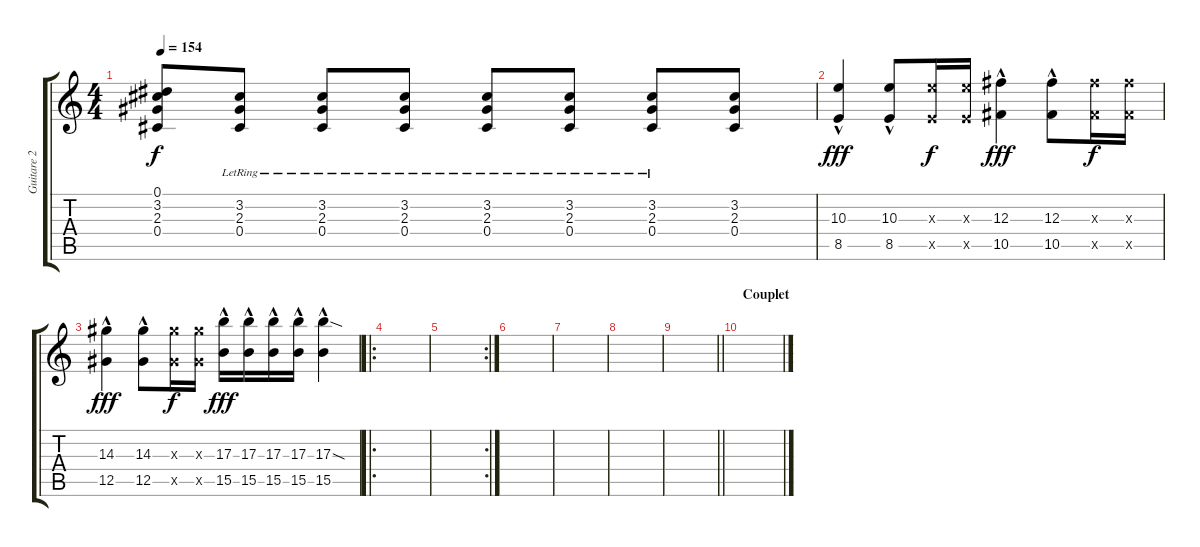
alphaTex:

\track ("Guitare 2" "Guitare 2") {instrument overdrivenguitar}
\staff {score tabs}
\tuning (Eb4 Bb3 Gb3 Db3 Ab2 Db2) {hide}
\ts (4 4)
\tempo 154
\clef g2
\ks c
(0.1{t} 3.2{t} 2.3{t} 0.4{t}).8{dy f} (3.2 2.3{lr} 0.4{lr}).8 (3.2{lr} 2.3{lr} 0.4{lr}).8 (3.2 2.3{lr} 0.4{lr}).8 (3.2{lr} 2.3{lr} 0.4{lr}).8 (3.2 2.3{lr} 0.4{lr}).8 (3.2{lr} 2.3{lr} 0.4{lr}).8 (3.2 2.3 0.4).8 |
(10.3{hac} 8.5).4{dy fff} (10.3{hac} 8.5).8 (10.3{x} 8.5{x}).16{dy f} (10.3{x} 8.5{x}).16 (12.3{hac} 10.5).4{dy fff} (12.3{hac} 10.5).8 (12.3{x} 10.5{x}).16{dy f} (12.3{x} 10.5{x}).16 |
(14.3{hac} 12.5).4{dy fff} (14.3{hac} 12.5).8 (14.3{x} 12.5{x}).16{dy f} (14.3{x} 12.5{x}).16 (17.3{hac} 15.5).16{dy fff} (17.3{hac} 15.5).16 (17.3{hac} 15.5).16 (17.3{hac} 15.5).16 (17.3{sod hac} 15.5).4 |
\ro
|
\rc 2
|
|
|
|
\barLineRight lightlight
|
\section ("" "Couplet")
